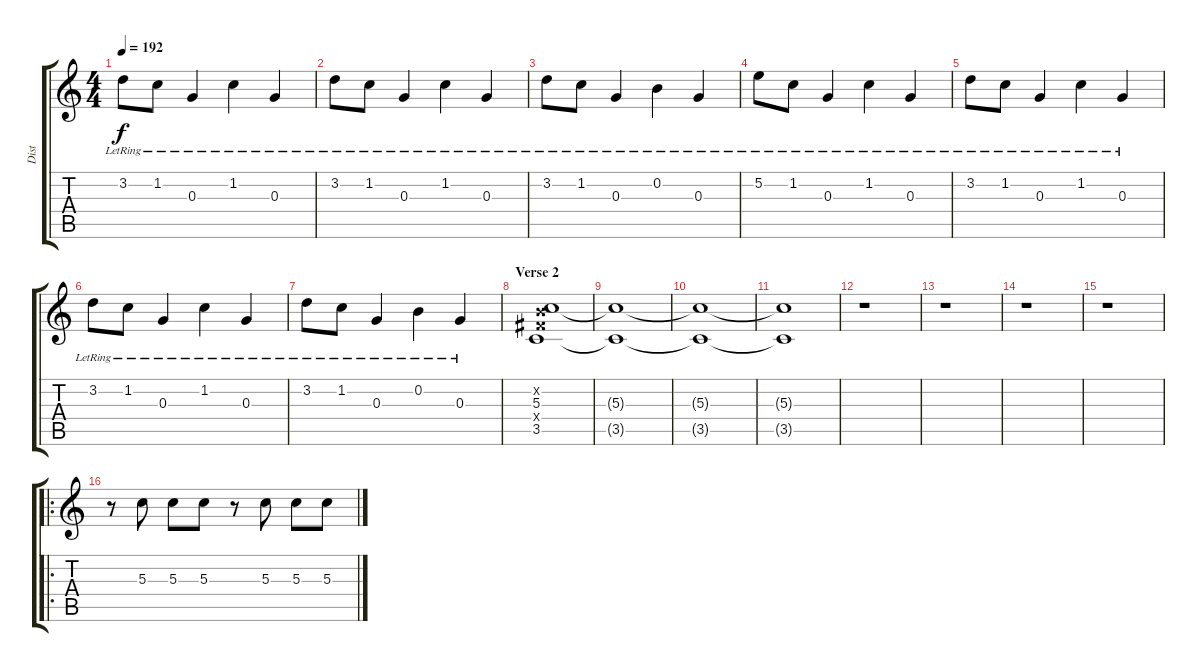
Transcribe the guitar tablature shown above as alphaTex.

\track ("Dist" "Dist") {instrument distortionguitar}
\staff {score tabs}
\tuning (E4 B3 G3 D3 A2 E2) {hide}
\ts (4 4)
\tempo 192
\clef g2
\ks c
3.2{lr}.8{dy f} 1.2{lr}.8 0.3{lr}.4 1.2{lr}.4 0.3{lr}.4 |
3.2{lr}.8 1.2{lr}.8 0.3{lr}.4 1.2{lr}.4 0.3{lr}.4 |
3.2{lr}.8 1.2{lr}.8 0.3{lr}.4 0.2{lr}.4 0.3{lr}.4 |
5.2{lr}.8 1.2{lr}.8 0.3{lr}.4 1.2{lr}.4 0.3{lr}.4 |
3.2{lr}.8 1.2{lr}.8 0.3{lr}.4 1.2{lr}.4 0.3{lr}.4 |
3.2{lr}.8 1.2{lr}.8 0.3{lr}.4 1.2{lr}.4 0.3{lr}.4 |
3.2{lr}.8 1.2{lr}.8 0.3{lr}.4 0.2{lr}.4 0.3{lr}.4 |
\section ("" "Verse 2")
(0.2{x} 5.3 4.4{x} 3.5).1 |
(5.3{t} 3.5{t}).1{volume 0} |
(5.3{t} 3.5{t}).1 |
(5.3{t} 3.5{t}).1 |
r.1{volume 13 balance 0} |
r.1 |
r.1 |
r.1 |
\ro
r.8 5.3.8 5.3.8 5.3.8 r.8 5.3.8 5.3.8 5.3.8
